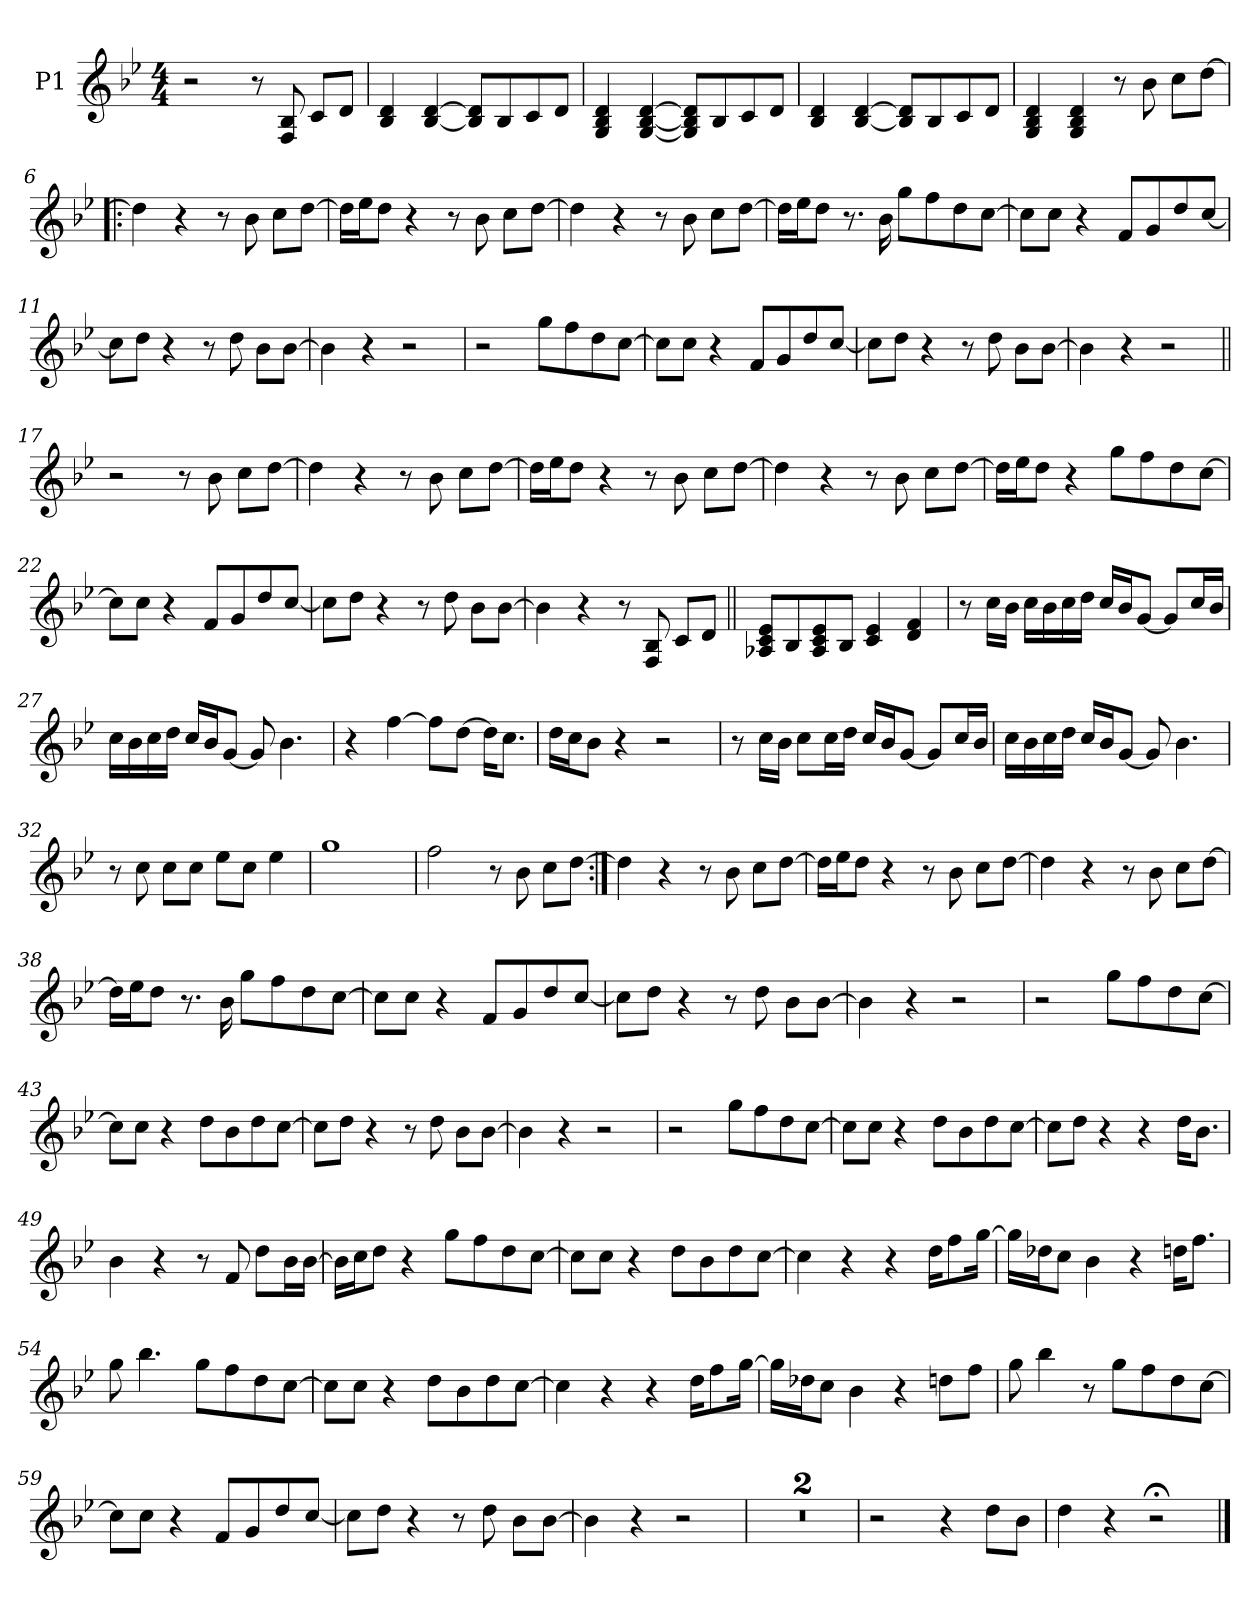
**kern
*part1
*staff1
*I"P1
*clefG2
*k[b-e-]
*B-:
*M4/4
*MM78
=1
2r
8r
8F/ 8B-/
8c/L
8d/J
=2
4B-/ 4d/
[<4B-/ [>4d/
8B-/] 8d/]L
8B-/
8c/
8d/J
=3
4G/ 4B-/ 4d/
[<4G/ [<4B-/ [>4d/
8G/] 8B-/] 8d/]L
8B-/
8c/
8d/J
=4
4B-/ 4d/
[<4B-/ [>4d/
8B-/] 8d/]L
8B-/
8c/
8d/J
=5
4G/ 4B-/ 4d/
4G/ 4B-/ 4d/
8r
8b-\
8cc\L
[>8dd\J
!!LO:LB:g=z
=6!|:
4dd\]
4r
8r
8b-\
8cc\L
[>8dd\J
=7
16dd\LL]
16ee-\J
8dd\J
4r
8r
8b-\
8cc\L
[>8dd\J
=8
4dd\]
4r
8r
8b-\
8cc\L
[>8dd\J
=9
16dd\LL]
16ee-\J
8dd\J
8.r
16b-\
8gg\L
8ff\
8dd\
[>8cc\J
!!LO:LB:g=z
=10
8cc\L]
8cc\J
4r
8f/L
8g/
8dd/
[<8cc/J
=11
8cc\L]
8dd\J
4r
8r
8dd\
8b-\L
[>8b-\J
=12
4b-\]
4r
2r
=13
2r
8gg\L
8ff\
8dd\
[>8cc\J
=14
8cc\L]
8cc\J
4r
8f/L
8g/
8dd/
[<8cc/J
!!LO:LB:g=z
=15
8cc\L]
8dd\J
4r
8r
8dd\
8b-\L
[>8b-\J
=16
4b-\]
4r
2r
=17||
2r
8r
8b-\
8cc\L
[>8dd\J
=18
4dd\]
4r
8r
8b-\
8cc\L
[>8dd\J
=19
16dd\LL]
16ee-\J
8dd\J
4r
8r
8b-\
8cc\L
[>8dd\J
!!LO:LB:g=z
=20
4dd\]
4r
8r
8b-\
8cc\L
[>8dd\J
=21
16dd\LL]
16ee-\J
8dd\J
4r
8gg\L
8ff\
8dd\
[>8cc\J
=22
8cc\L]
8cc\J
4r
8f/L
8g/
8dd/
[<8cc/J
=23
8cc\L]
8dd\J
4r
8r
8dd\
8b-\L
[>8b-\J
!!LO:LB:g=z
=24
4b-\]
4r
8r
8F/ 8B-/
8c/L
8d/J
=25||
8A-X/ 8c/ 8e-/L
8B-/
8A-/ 8c/ 8e-/
8B-/J
4c/ 4e-/
4d/ 4f/
=26
8r
16cc\LL
16b-\JJ
16cc\LL
16b-\
16cc\
16dd\JJ
16cc/LL
16b-/J
[<8g/J
8g/L]
16cc/L
16b-/JJ
=27
16cc\LL
16b-\
16cc\
16dd\JJ
16cc/LL
16b-/J
[<8g/J
8g/]
4.b-\
!!LO:LB:g=z
=28
4r
[>4ff\
8ff\L]
[>8dd\J
16dd\KL]
8.cc\J
=29
16dd\LL
16cc\J
8b-\J
4r
2r
=30
8r
16cc\LL
16b-\JJ
8cc\L
16cc\L
16dd\JJ
16cc/LL
16b-/J
[<8g/J
8g/L]
16cc/L
16b-/JJ
=31
16cc\LL
16b-\
16cc\
16dd\JJ
16cc/LL
16b-/J
[<8g/J
8g/]
4.b-\
!!LO:LB:g=z
=32
8r
8cc\
8cc\L
8cc\J
8ee-\L
8cc\J
4ee-\
=33
1gg
=34
2ff\
8r
8b-\
8cc\L
[8dd\J
=35:|!
4dd\]
4r
8r
8b-\
8cc\L
[>8dd\J
=36
16dd\LL]
16ee-\J
8dd\J
4r
8r
8b-\
8cc\L
[>8dd\J
!!LO:LB:g=z
=37
4dd\]
4r
8r
8b-\
8cc\L
[>8dd\J
=38
16dd\LL]
16ee-\J
8dd\J
8.r
16b-\
8gg\L
8ff\
8dd\
[>8cc\J
=39
8cc\L]
8cc\J
4r
8f/L
8g/
8dd/
[<8cc/J
=40
8cc\L]
8dd\J
4r
8r
8dd\
8b-\L
[>8b-\J
=41
4b-\]
4r
2r
!!LO:LB:g=z
=42
2r
8gg\L
8ff\
8dd\
[>8cc\J
=43
8cc\L]
8cc\J
4r
8dd\L
8b-\
8dd\
[>8cc\J
=44
8cc\L]
8dd\J
4r
8r
8dd\
8b-\L
[>8b-\J
=45
4b-\]
4r
2r
=46
2r
8gg\L
8ff\
8dd\
[>8cc\J
!!LO:PB:g=z
=47
8cc\L]
8cc\J
4r
8dd\L
8b-\
8dd\
[>8cc\J
=48
8cc\L]
8dd\J
4r
4r
16dd\KL
8.b-\J
=49
4b-\
4r
8r
8f/
8dd\L
16b-\L
[>16b-\JJ
=50
16b-\LL]
16cc\J
8dd\J
4r
8gg\L
8ff\
8dd\
[>8cc\J
!!LO:LB:g=z
=51
8cc\L]
8cc\J
4r
8dd\L
8b-\
8dd\
[>8cc\J
=52
4cc\]
4r
4r
16dd\KL
8ff\
[>16gg\Jk
=53
16gg\LL]
16dd-X\J
8cc\J
4b-\
4r
16ddn\KL
8.ff\J
=54
8gg\
4.bb-\
8gg\L
8ff\
8dd\
[>8cc\J
=55
8cc\L]
8cc\J
4r
8dd\L
8b-\
8dd\
[>8cc\J
!!LO:LB:g=z
=56
4cc\]
4r
4r
16dd\KL
8ff\
[>16gg\Jk
=57
16gg\LL]
16dd-X\J
8cc\J
4b-\
4r
8ddn\L
8ff\J
=58
8gg\
4bb-\
8r
8gg\L
8ff\
8dd\
[>8cc\J
=59
8cc\L]
8cc\J
4r
8f/L
8g/
8dd/
[<8cc/J
!!LO:LB:g=z
=60
8cc\L]
8dd\J
4r
8r
8dd\
8b-\L
[>8b-\J
=61
4b-\]
4r
2r
=62
1r
=63
1r
=64
2r
4r
8dd\L
8b-\J
=65
4dd\
4r
2r;<
==
*-
